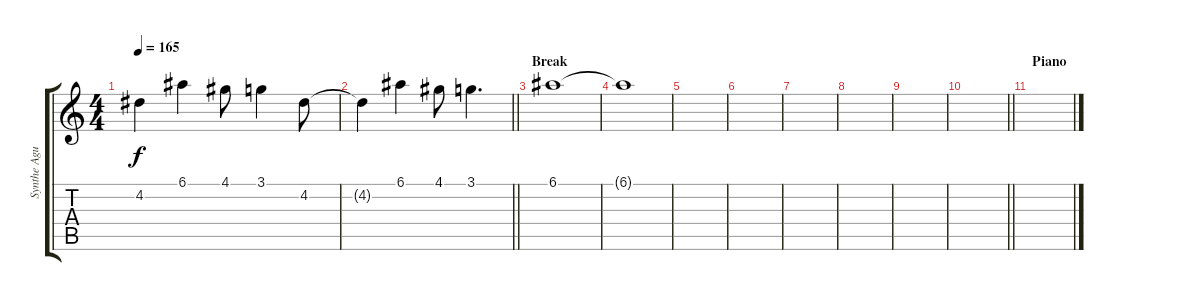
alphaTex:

\track ("Synthe Agudo" "Synthe Agu") {instrument lead2sawtooth}
\staff {score tabs}
\tuning (E5 B4 G4 D4 A3 E3) {hide}
\ts (4 4)
\tempo 165
\clef g2
\ks c
4.2.4{dy f} 6.1.4 4.1.8 3.1.4 4.2.8 |
\barLineRight lightlight
4.2{t}.4 6.1.4 4.1.8 3.1.4{d} |
\section ("" "Break")
6.1.1 |
6.1{t}.1 |
|
|
|
|
|
\barLineRight lightlight
|
\section ("" "Piano")
